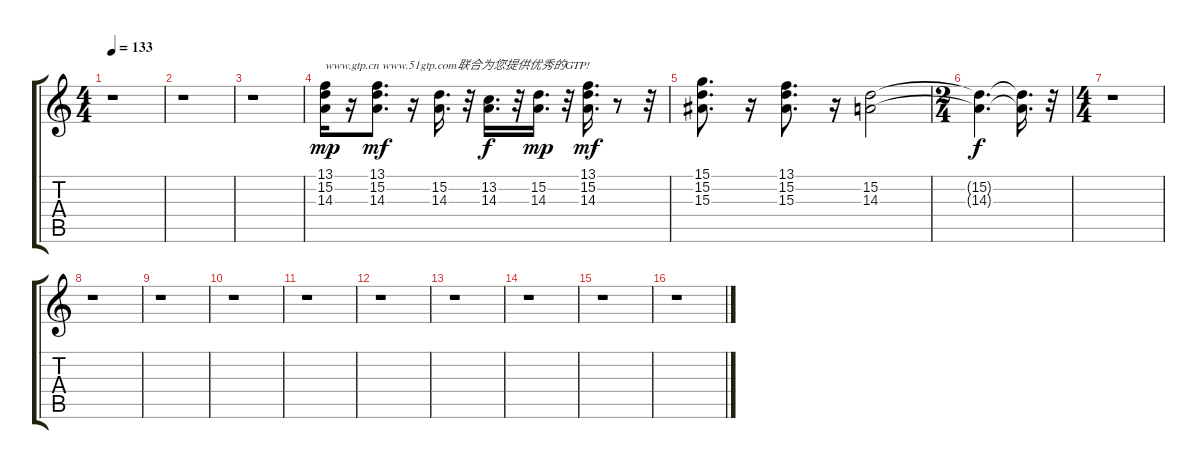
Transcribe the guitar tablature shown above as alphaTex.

\track "" {instrument choiraahs}
\staff {score tabs}
\tuning (E4 B3 G3 D3 A2 E2) {hide}
\ts (4 4)
\tempo 133
\clef g2
\ks c
r.1{dy mf} |
r.1 |
r.1 |
(13.1 15.2 14.3).16{txt "www.gtp.cn www.51gtp.com联合为您提供优秀的GTP!" dy mp} r.16 (13.1 15.2 14.3).8{d dy mf} r.16 (15.2 14.3).16{d} r.32 (13.2 14.3).16{d dy f} r.32 (15.2 14.3).16{d dy mp} r.32 (13.1 15.2 14.3).16{d dy mf} r.8 r.32 |
(15.1 15.2 15.3).8{d} r.16 (13.1 15.2 15.3).8{d} r.16 (15.2 14.3).2 |
\ts (2 4)
(15.2{t} 14.3{t}).4{d dy f} (15.2{t} 14.3{t}).16{d} r.32 |
\ts (4 4)
r.1 |
r.1 |
r.1 |
r.1 |
r.1 |
r.1 |
r.1 |
r.1 |
r.1 |
r.1
